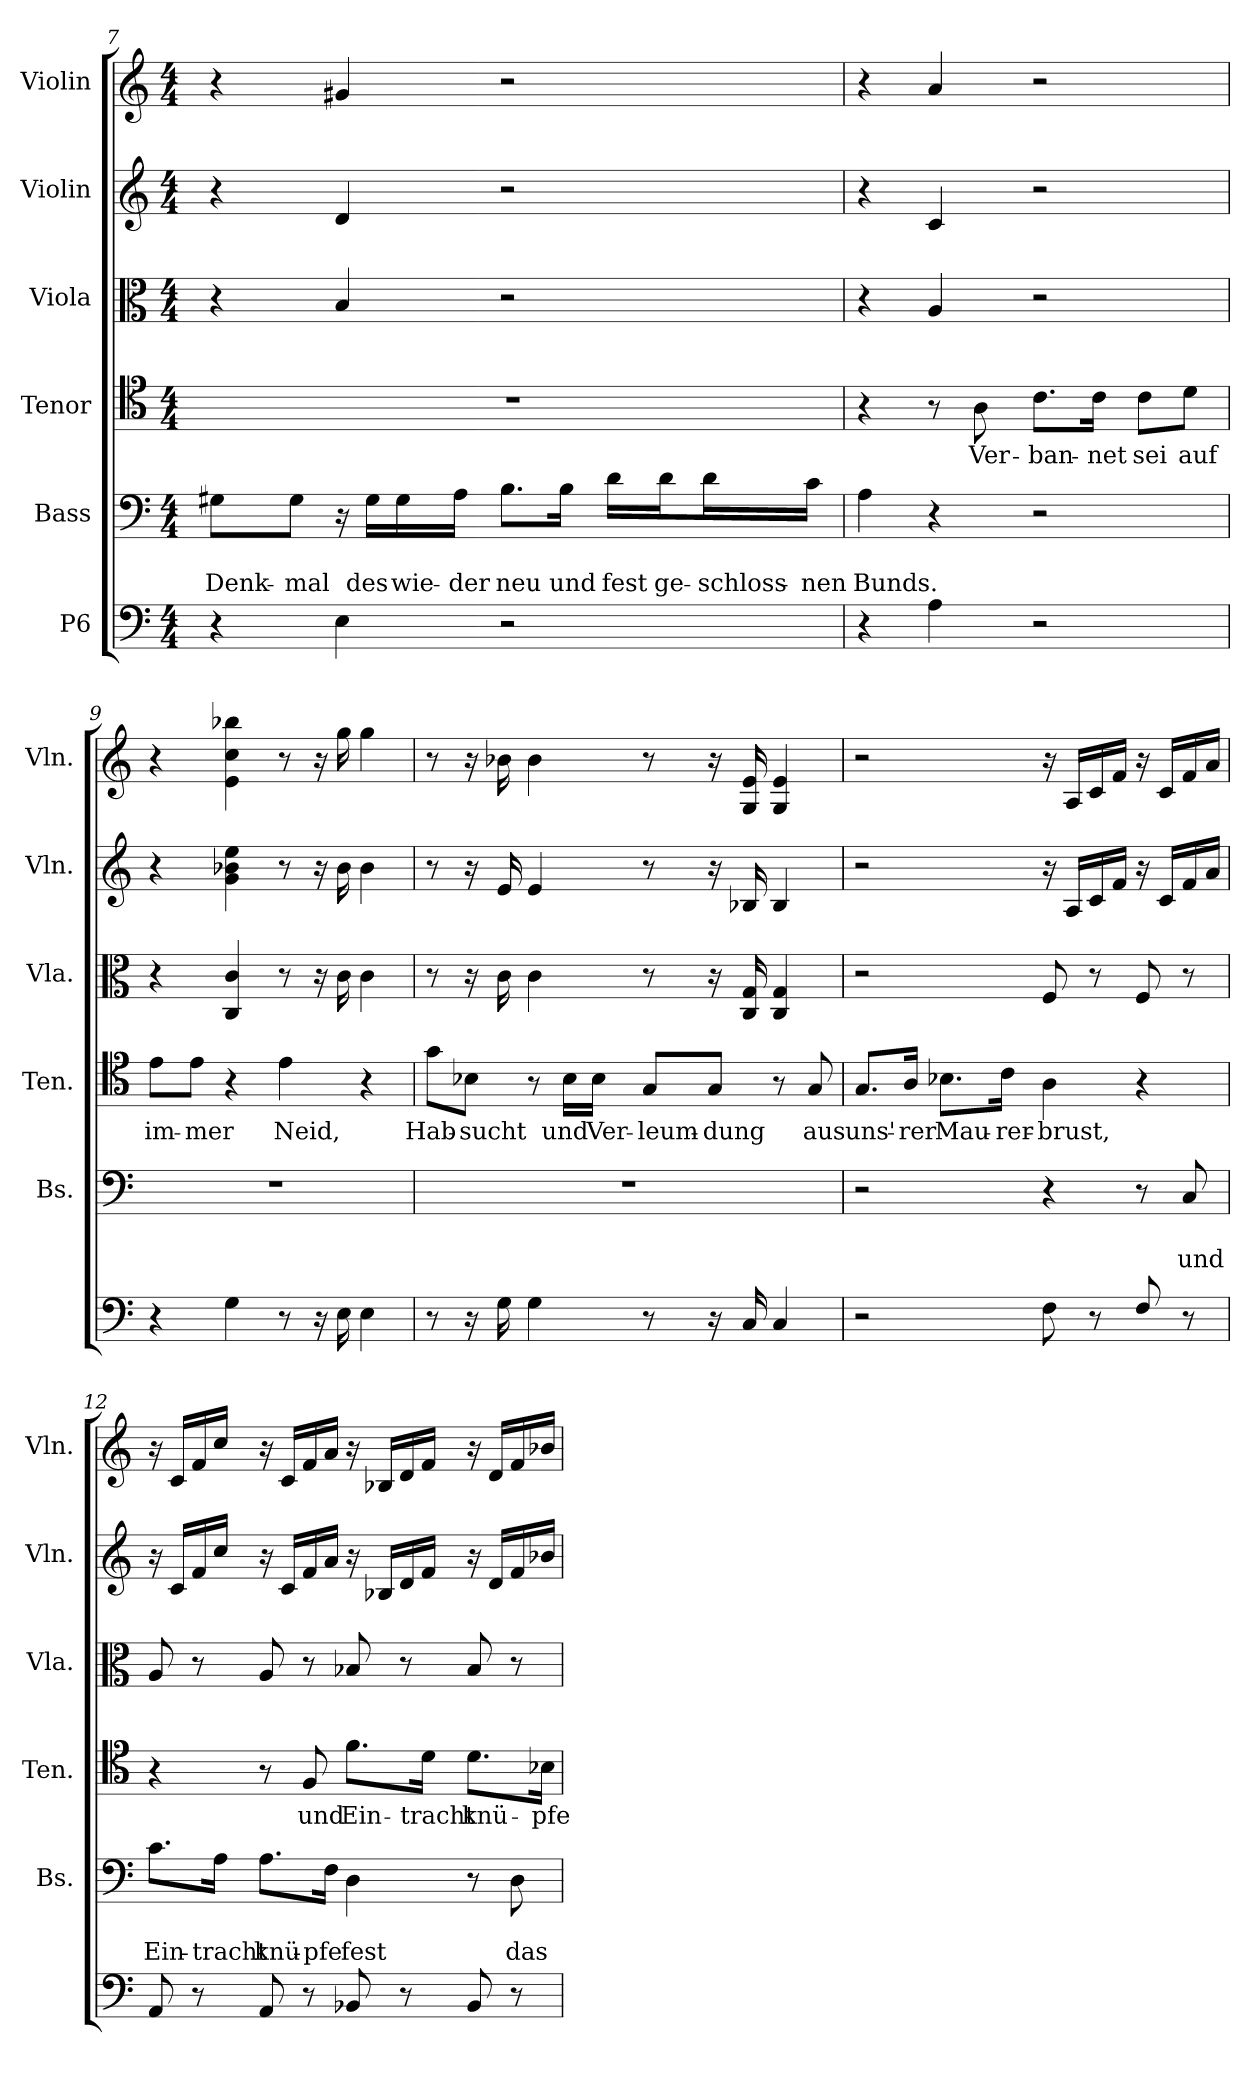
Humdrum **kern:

**kern	**kern	**text	**text	**kern	**text	**kern	**kern	**kern
*part6	*part5	*part5	*part5	*part4	*part4	*part3	*part2	*part1
*staff6	*staff5	*staff5	*staff5	*staff4	*staff4	*staff3	*staff2	*staff1
*I"P6	*I"Bass	*	*	*I"Tenor	*	*I"Viola	*I"Violin	*I"Violin
*	*I'Bs.	*	*	*I'Ten.	*	*I'Vla.	*I'Vln.	*I'Vln.
!!LO:PB:g=z
*clefF4	*clefF4	*	*	*clefC4	*	*clefC3	*clefG2	*clefG2
*k[]	*k[]	*	*	*k[]	*	*k[]	*k[]	*k[]
*C:	*C:	*	*	*C:	*	*C:	*C:	*C:
*M4/4	*M4/4	*	*	*M4/4	*	*M4/4	*M4/4	*M4/4
=7	=7	=7	=7	=7	=7	=7	=7	=7
!	!	!	!LO:LY:b	!	!	!	!	!
4r	8G#X\L	.	Denk-	1r	.	4r	4r	4r
!	!	!	!LO:LY:b	!	!	!	!	!
.	8G#\J	.	-mal	.	.	.	.	.
4E\	16r	.	.	.	.	4B/	4d/	4g#X/
!	!	!	!LO:LY:b	!	!	!	!	!
.	16G#\LL	.	des	.	.	.	.	.
!	!	!	!LO:LY:b	!	!	!	!	!
.	16G#\	.	wie-	.	.	.	.	.
!	!	!	!LO:LY:b	!	!	!	!	!
.	16A\JJ	.	-der	.	.	.	.	.
!	!	!	!LO:LY:b	!	!	!	!	!
2r	8.B\L	.	neu	.	.	2r	2r	2r
!	!	!	!LO:LY:b	!	!	!	!	!
.	16B\Jk	.	und	.	.	.	.	.
!	!	!	!LO:LY:b	!	!	!	!	!
.	16d\LL	.	fest	.	.	.	.	.
!	!	!	!LO:LY:b	!	!	!	!	!
.	16d\J	.	ge-	.	.	.	.	.
!	!	!	!LO:LY:b	!	!	!	!	!
.	16d\L	.	-schloss-	.	.	.	.	.
!	!	!	!LO:LY:b	!	!	!	!	!
.	16c\JJ	.	-nen	.	.	.	.	.
=8	=8	=8	=8	=8	=8	=8	=8	=8
!	!	!	!LO:LY:b	!	!	!	!	!
4r	4A\	.	Bunds.	4r	.	4r	4r	4r
4A\	4r	.	.	8r	.	4A/	4c/	4a/
!	!	!	!	!	!LO:LY:b	!	!	!
.	.	.	.	8A\	Ver-	.	.	.
!	!	!	!	!	!LO:LY:b	!	!	!
2r	2r	.	.	8.c\L	-ban-	2r	2r	2r
!	!	!	!	!	!LO:LY:b	!	!	!
.	.	.	.	16c\Jk	-net	.	.	.
!	!	!	!	!	!LO:LY:b	!	!	!
.	.	.	.	8c\L	sei	.	.	.
!	!	!	!	!	!LO:LY:b	!	!	!
.	.	.	.	8d\J	auf	.	.	.
=9	=9	=9	=9	=9	=9	=9	=9	=9
!	!	!	!	!	!LO:LY:b	!	!	!
4r	1r	.	.	8e\L	im-	4r	4r	4r
!	!	!	!	!	!LO:LY:b	!	!	!
.	.	.	.	8e\J	-mer	.	.	.
4G\	.	.	.	4r	.	4C/ 4c/	4g\ 4b-X\ 4ee\	4e\ 4cc\ 4bb-X\
!	!	!	!	!	!LO:LY:b	!	!	!
8r	.	.	.	4e\	Neid,	8r	8r	8r
16r	.	.	.	.	.	16r	16r	16r
16E\	.	.	.	.	.	16c\	16b-\	16gg\
4E\	.	.	.	4r	.	4c\	4b-\	4gg\
!!LO:LB:g=z
=10	=10	=10	=10	=10	=10	=10	=10	=10
!	!	!	!	!	!LO:LY:b	!	!	!
8r	1r	.	.	8g\L	Hab-	8r	8r	8r
!	!	!	!	!	!LO:LY:b	!	!	!
16r	.	.	.	8B-X\J	-sucht	16r	16r	16r
16G\	.	.	.	.	.	16c\	16e/	16b-X\
4G\	.	.	.	8r	.	4c\	4e/	4b-\
!	!	!	!	!	!LO:LY:b	!	!	!
.	.	.	.	16B-\LL	und	.	.	.
!	!	!	!	!	!LO:LY:b	!	!	!
.	.	.	.	16B-\JJ	Ver-	.	.	.
!	!	!	!	!	!LO:LY:b	!	!	!
8r	.	.	.	8G/L	-leum-	8r	8r	8r
!	!	!	!	!	!LO:LY:b	!	!	!
16r	.	.	.	8G/J	-dung	16r	16r	16r
16C/	.	.	.	.	.	16C/ 16G/	16B-X/	16G/ 16e/
4C/	.	.	.	8r	.	4C/ 4G/	4B-/	4G/ 4e/
!	!	!	!	!	!LO:LY:b	!	!	!
.	.	.	.	8G/	aus	.	.	.
=11	=11	=11	=11	=11	=11	=11	=11	=11
!	!	!	!	!	!LO:LY:b	!	!	!
2r	2r	.	.	8.G/L	uns'-	2r	2r	2r
!	!	!	!	!	!LO:LY:b	!	!	!
.	.	.	.	16A/Jk	-rer	.	.	.
!	!	!	!	!	!LO:LY:b	!	!	!
.	.	.	.	8.B-X\L	Mau-	.	.	.
!	!	!	!	!	!LO:LY:b	!	!	!
.	.	.	.	16c\Jk	-rer-	.	.	.
!	!	!	!	!	!LO:LY:b	!	!	!
8F\	4r	.	.	4A\	-brust,	8F/	16r	16r
.	.	.	.	.	.	.	16A/LL	16A/LL
8r	.	.	.	.	.	8r	16c/	16c/
.	.	.	.	.	.	.	16f/JJ	16f/JJ
8F/	8r	.	.	4r	.	8F/	16r	16r
.	.	.	.	.	.	.	16c/LL	16c/LL
!	!	!	!LO:LY:b	!	!	!	!	!
8r	8C/	.	und	.	.	8r	16f/	16f/
.	.	.	.	.	.	.	16a/JJ	16a/JJ
!!LO:PB:g=z
=12	=12	=12	=12	=12	=12	=12	=12	=12
!	!	!	!LO:LY:b	!	!	!	!	!
8AA/	8.c\L	.	Ein-	4r	.	8A/	16r	16r
.	.	.	.	.	.	.	16c/LL	16c/LL
8r	.	.	.	.	.	8r	16f/	16f/
!	!	!	!LO:LY:b	!	!	!	!	!
.	16A\Jk	.	-tracht	.	.	.	16cc/JJ	16cc/JJ
!	!	!	!LO:LY:b	!	!	!	!	!
8AA/	8.A\L	.	knü-	8r	.	8A/	16r	16r
.	.	.	.	.	.	.	16c/LL	16c/LL
!	!	!	!	!	!LO:LY:b	!	!	!
8r	.	.	.	8F/	und	8r	16f/	16f/
!	!	!	!LO:LY:b	!	!	!	!	!
.	16F\Jk	.	-pfe	.	.	.	16a/JJ	16a/JJ
!	!	!	!LO:LY:b	!	!LO:LY:b	!	!	!
8BB-X/	4D\	.	fest	8.f\L	Ein-	8B-X/	16r	16r
.	.	.	.	.	.	.	16B-X/LL	16B-X/LL
8r	.	.	.	.	.	8r	16d/	16d/
!	!	!	!	!	!LO:LY:b	!	!	!
.	.	.	.	16d\Jk	-tracht	.	16f/JJ	16f/JJ
!	!	!	!	!	!LO:LY:b	!	!	!
8BB-/	8r	.	.	8.d\L	knü-	8B-/	16r	16r
.	.	.	.	.	.	.	16d/LL	16d/LL
!	!	!	!LO:LY:b	!	!	!	!	!
8r	8D\	.	das	.	.	8r	16f/	16f/
!	!	!	!	!	!LO:LY:b	!	!	!
.	.	.	.	16B-X\Jk	-pfe	.	16b-X/JJ	16b-X/JJ
=	=	=	=	=	=	=	=	=
*-	*-	*-	*-	*-	*-	*-	*-	*-
